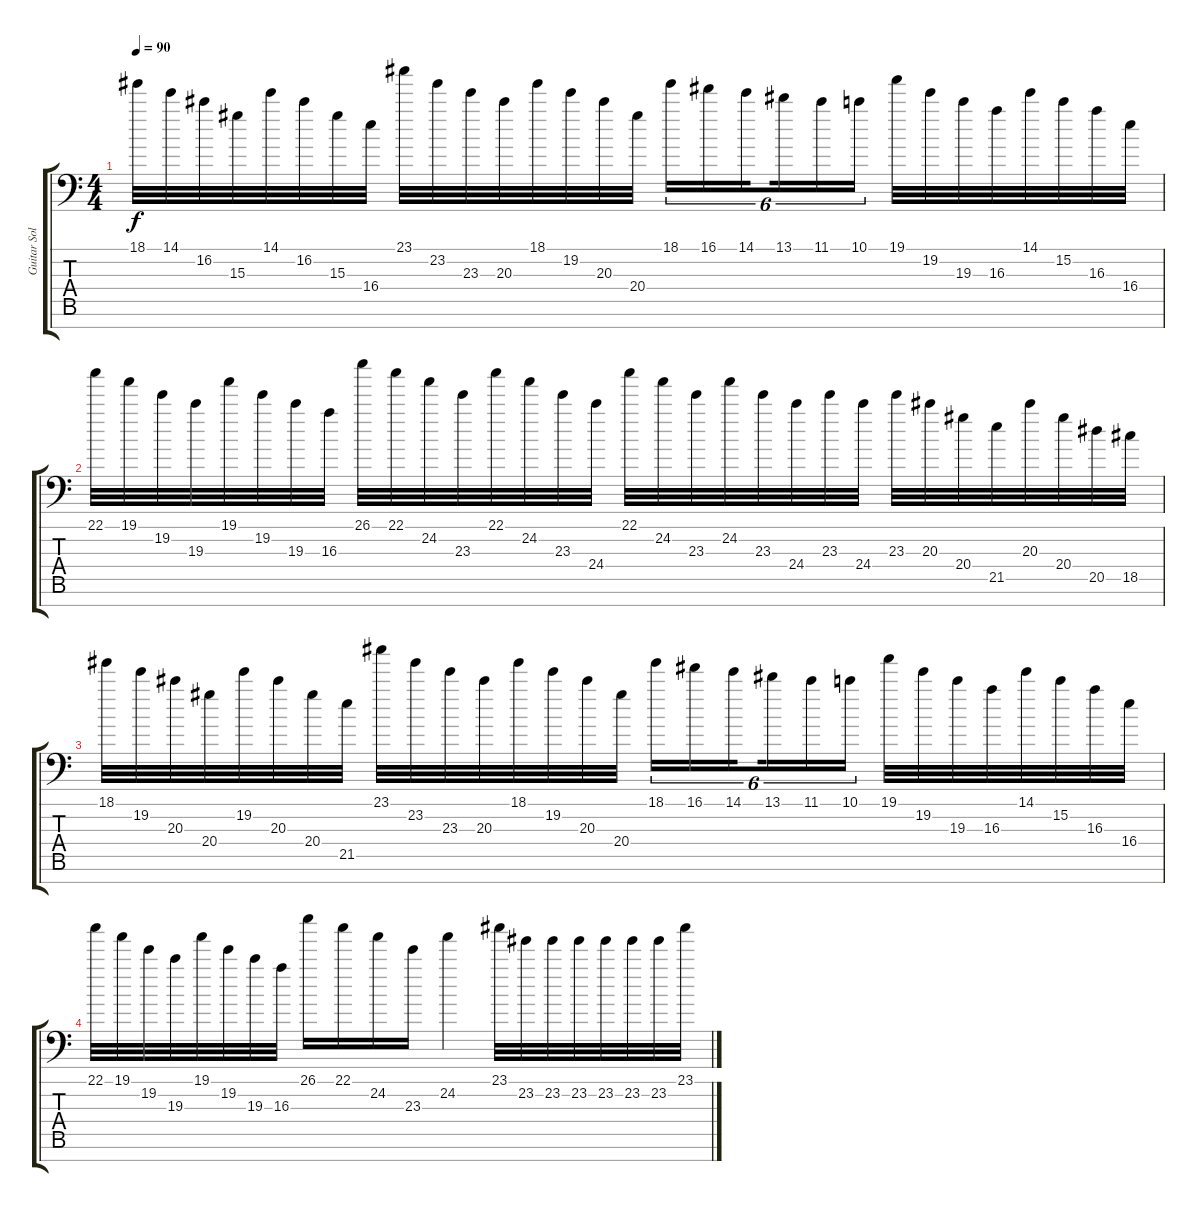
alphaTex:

\track ("Guitar Solo" "Guitar Sol") {instrument distortionguitar}
\staff {score tabs}
\tuning (D4 A3 F3 C3 G2 D2 A1) {hide}
\ts (4 4)
\tempo 90
\clef f4
\ks c
18.1.32{dy f} 14.1.32 16.2.32 15.3.32 14.1.32 16.2.32 15.3.32 16.4.32 23.1.32 23.2.32 23.3.32 20.3.32 18.1.32 19.2.32 20.3.32 20.4.32 18.1.16{tu (6 4)} 16.1.16{tu (6 4)} 14.1.16{tu (6 4) beam splitsecondary} 13.1.16{tu (6 4)} 11.1.16{tu (6 4)} 10.1.16{tu (6 4)} 19.1.32 19.2.32 19.3.32 16.3.32 14.1.32 15.2.32 16.3.32 16.4.32 |
22.1.32 19.1.32 19.2.32 19.3.32 19.1.32 19.2.32 19.3.32 16.3.32 26.1.32 22.1.32 24.2.32 23.3.32 22.1.32 24.2.32 23.3.32 24.4.32 22.1.32 24.2.32 23.3.32 24.2.32 23.3.32 24.4.32 23.3.32 24.4.32 23.3.32 20.3.32 20.4.32 21.5.32 20.3.32 20.4.32 20.5.32 18.5.32 |
18.1.32 19.2.32 20.3.32 20.4.32 19.2.32 20.3.32 20.4.32 21.5.32 23.1.32 23.2.32 23.3.32 20.3.32 18.1.32 19.2.32 20.3.32 20.4.32 18.1.16{tu (6 4)} 16.1.16{tu (6 4)} 14.1.16{tu (6 4) beam splitsecondary} 13.1.16{tu (6 4)} 11.1.16{tu (6 4)} 10.1.16{tu (6 4)} 19.1.32 19.2.32 19.3.32 16.3.32 14.1.32 15.2.32 16.3.32 16.4.32 |
22.1.32 19.1.32 19.2.32 19.3.32 19.1.32 19.2.32 19.3.32 16.3.32 26.1.16 22.1.16 24.2.16 23.3.16 24.2.4 23.1.32 23.2.32 23.2.32 23.2.32 23.2.32 23.2.32 23.2.32 23.1.32
